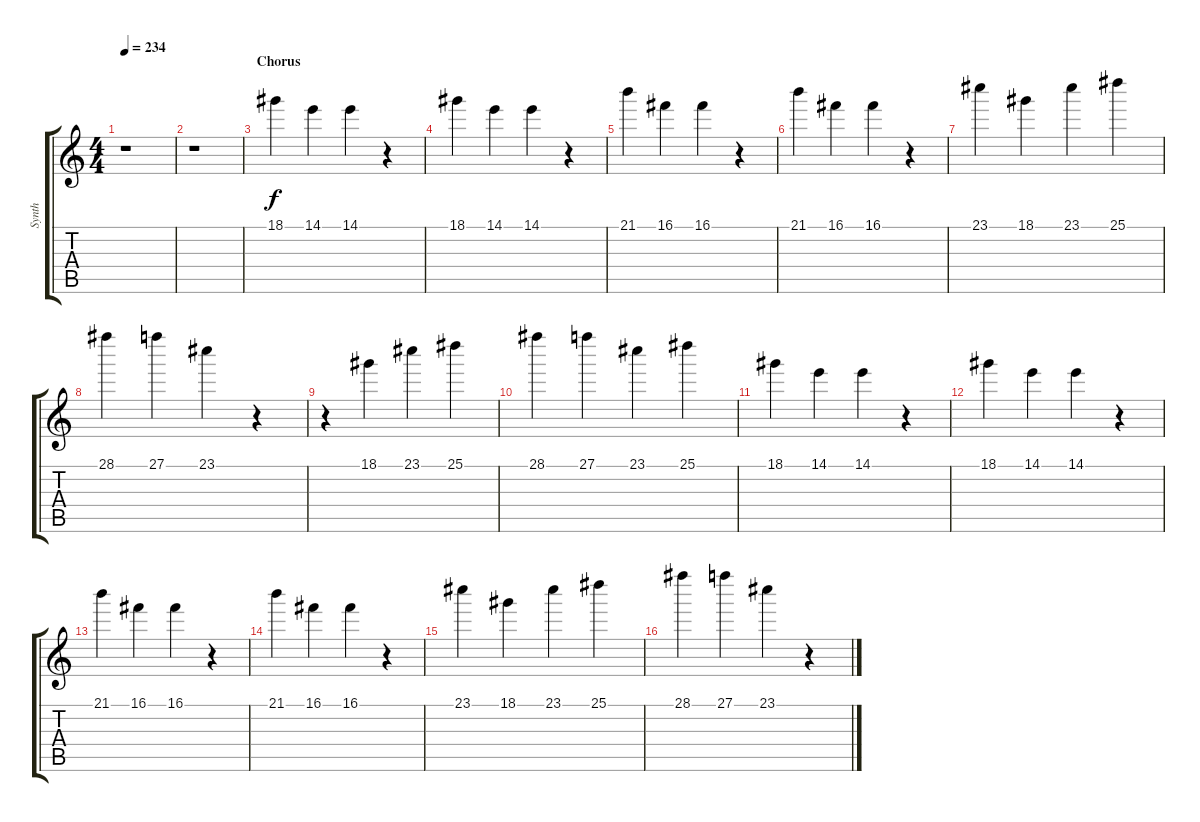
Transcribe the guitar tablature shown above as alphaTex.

\track ("Synth" "Synth") {instrument electricguitarclean}
\staff {score tabs}
\tuning (D4 A3 F3 C3 G2 C2) {hide}
\ts (4 4)
\tempo 234
\clef g2
\ks aminor
r.1{dy f} |
r.1 |
\section ("" "Chorus")
18.1.4 14.1.4 14.1.4 r.4 |
18.1.4 14.1.4 14.1.4 r.4 |
21.1.4 16.1.4 16.1.4 r.4 |
21.1.4 16.1.4 16.1.4 r.4 |
23.1.4 18.1.4 23.1.4 25.1.4 |
28.1.4 27.1.4 23.1.4 r.4 |
r.4 18.1.4 23.1.4 25.1.4 |
28.1.4 27.1.4 23.1.4 25.1.4 |
18.1.4 14.1.4 14.1.4 r.4 |
18.1.4 14.1.4 14.1.4 r.4 |
21.1.4 16.1.4 16.1.4 r.4 |
21.1.4 16.1.4 16.1.4 r.4 |
23.1.4 18.1.4 23.1.4 25.1.4 |
28.1.4 27.1.4 23.1.4 r.4
